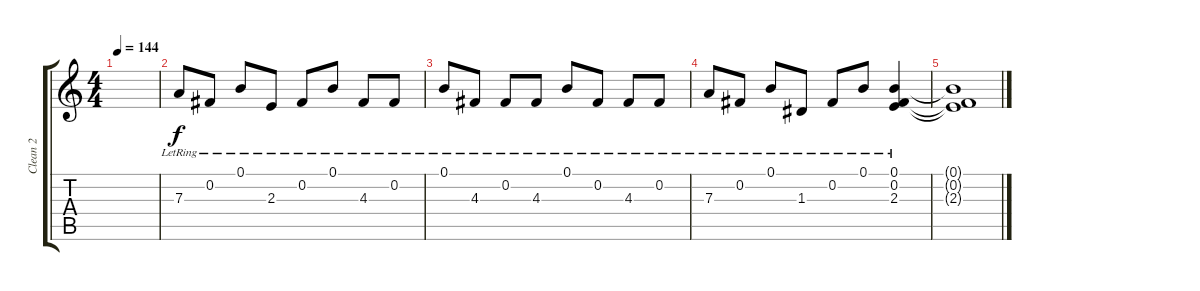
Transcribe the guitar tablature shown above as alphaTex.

\track ("Clean 2" "Clean 2") {instrument acousticguitarsteel}
\staff {score tabs}
\tuning (B3 Gb3 D3 A2 E2 B1) {hide}
\ts (4 4)
\tempo 144
\clef g2
\ks c
|
7.3{lr}.8 0.2{lr}.8 0.1{lr}.8 2.3{lr}.8 0.2{lr}.8 0.1{lr}.8 4.3{lr}.8 0.2{lr}.8 |
0.1{lr}.8 4.3{lr}.8 0.2{lr}.8 4.3{lr}.8 0.1{lr}.8 0.2{lr}.8 4.3{lr}.8 0.2{lr}.8 |
7.3{lr}.8 0.2{lr}.8 0.1{lr}.8 1.3{lr}.8 0.2{lr}.8 0.1{lr}.8 (0.1{lr} 0.2{lr} 2.3{lr}).4 |
(0.1{t} 0.2{t} 2.3{t}).1
